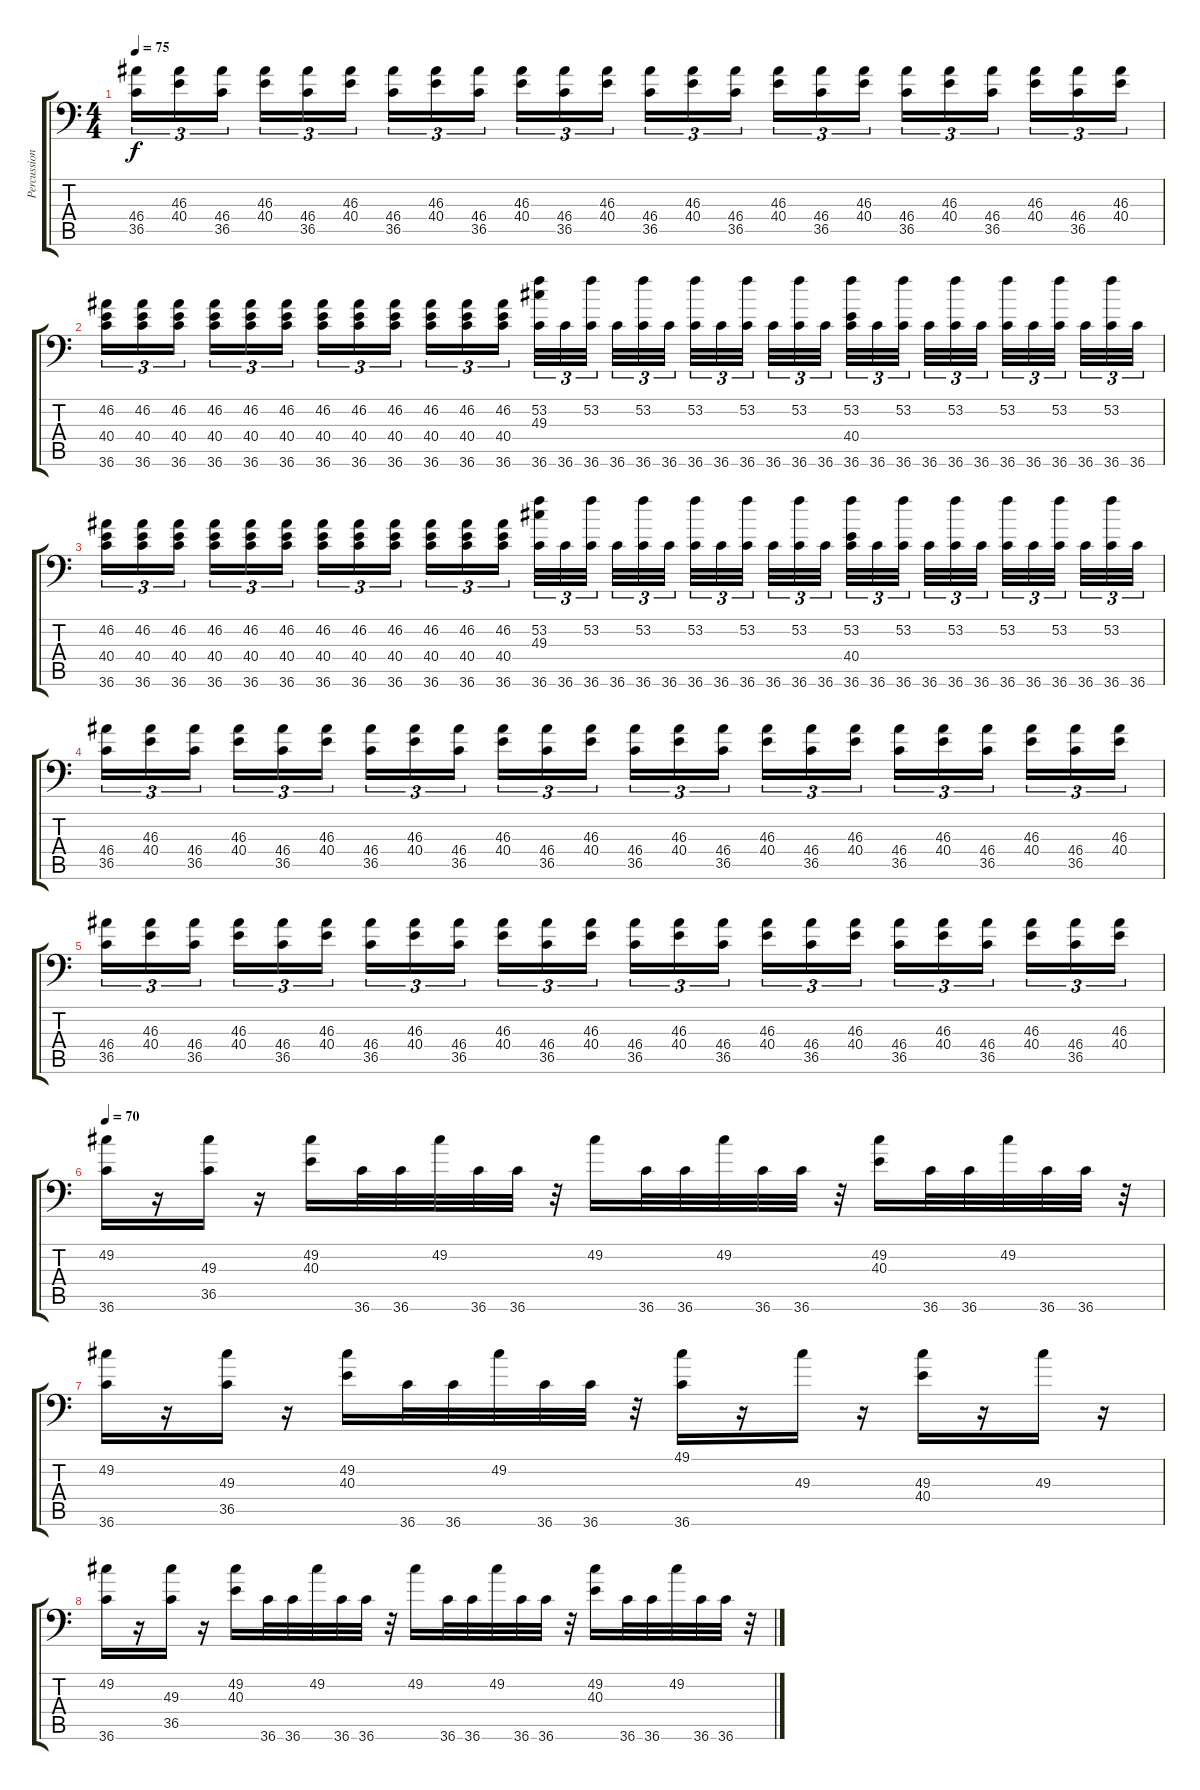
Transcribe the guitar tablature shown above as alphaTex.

\track ("Percussion" "Percussion") {instrument acousticgrandpiano}
\staff {score tabs}
\tuning (C-1 C-1 C-1 C-1 C-1 C-1) {hide}
\ts (4 4)
\tempo 75
\clef f4
\ks c
(46.4 36.5).16{tu (3 2) dy f} (46.3 40.4).16{tu (3 2)} (46.4 36.5).16{tu (3 2)} (46.3 40.4).16{tu (3 2)} (46.4 36.5).16{tu (3 2)} (46.3 40.4).16{tu (3 2)} (46.4 36.5).16{tu (3 2)} (46.3 40.4).16{tu (3 2)} (46.4 36.5).16{tu (3 2)} (46.3 40.4).16{tu (3 2)} (46.4 36.5).16{tu (3 2)} (46.3 40.4).16{tu (3 2)} (46.4 36.5).16{tu (3 2)} (46.3 40.4).16{tu (3 2)} (46.4 36.5).16{tu (3 2)} (46.3 40.4).16{tu (3 2)} (46.4 36.5).16{tu (3 2)} (46.3 40.4).16{tu (3 2)} (46.4 36.5).16{tu (3 2)} (46.3 40.4).16{tu (3 2)} (46.4 36.5).16{tu (3 2)} (46.3 40.4).16{tu (3 2)} (46.4 36.5).16{tu (3 2)} (46.3 40.4).16{tu (3 2)} |
(46.2 40.4 36.6).16{tu (3 2)} (46.2 40.4 36.6).16{tu (3 2)} (46.2 40.4 36.6).16{tu (3 2)} (46.2 40.4 36.6).16{tu (3 2)} (46.2 40.4 36.6).16{tu (3 2)} (46.2 40.4 36.6).16{tu (3 2)} (46.2 40.4 36.6).16{tu (3 2)} (46.2 40.4 36.6).16{tu (3 2)} (46.2 40.4 36.6).16{tu (3 2)} (46.2 40.4 36.6).16{tu (3 2)} (46.2 40.4 36.6).16{tu (3 2)} (46.2 40.4 36.6).16{tu (3 2)} (53.2 49.3 36.6).32{tu (3 2)} 36.6.32{tu (3 2)} (53.2 36.6).32{tu (3 2)} 36.6.32{tu (3 2)} (53.2 36.6).32{tu (3 2)} 36.6.32{tu (3 2)} (53.2 36.6).32{tu (3 2)} 36.6.32{tu (3 2)} (53.2 36.6).32{tu (3 2)} 36.6.32{tu (3 2)} (53.2 36.6).32{tu (3 2)} 36.6.32{tu (3 2)} (53.2 40.4 36.6).32{tu (3 2)} 36.6.32{tu (3 2)} (53.2 36.6).32{tu (3 2)} 36.6.32{tu (3 2)} (53.2 36.6).32{tu (3 2)} 36.6.32{tu (3 2)} (53.2 36.6).32{tu (3 2)} 36.6.32{tu (3 2)} (53.2 36.6).32{tu (3 2)} 36.6.32{tu (3 2)} (53.2 36.6).32{tu (3 2)} 36.6.32{tu (3 2)} |
(46.2 40.4 36.6).16{tu (3 2)} (46.2 40.4 36.6).16{tu (3 2)} (46.2 40.4 36.6).16{tu (3 2)} (46.2 40.4 36.6).16{tu (3 2)} (46.2 40.4 36.6).16{tu (3 2)} (46.2 40.4 36.6).16{tu (3 2)} (46.2 40.4 36.6).16{tu (3 2)} (46.2 40.4 36.6).16{tu (3 2)} (46.2 40.4 36.6).16{tu (3 2)} (46.2 40.4 36.6).16{tu (3 2)} (46.2 40.4 36.6).16{tu (3 2)} (46.2 40.4 36.6).16{tu (3 2)} (53.2 49.3 36.6).32{tu (3 2)} 36.6.32{tu (3 2)} (53.2 36.6).32{tu (3 2)} 36.6.32{tu (3 2)} (53.2 36.6).32{tu (3 2)} 36.6.32{tu (3 2)} (53.2 36.6).32{tu (3 2)} 36.6.32{tu (3 2)} (53.2 36.6).32{tu (3 2)} 36.6.32{tu (3 2)} (53.2 36.6).32{tu (3 2)} 36.6.32{tu (3 2)} (53.2 40.4 36.6).32{tu (3 2)} 36.6.32{tu (3 2)} (53.2 36.6).32{tu (3 2)} 36.6.32{tu (3 2)} (53.2 36.6).32{tu (3 2)} 36.6.32{tu (3 2)} (53.2 36.6).32{tu (3 2)} 36.6.32{tu (3 2)} (53.2 36.6).32{tu (3 2)} 36.6.32{tu (3 2)} (53.2 36.6).32{tu (3 2)} 36.6.32{tu (3 2)} |
(46.4 36.5).16{tu (3 2)} (46.3 40.4).16{tu (3 2)} (46.4 36.5).16{tu (3 2)} (46.3 40.4).16{tu (3 2)} (46.4 36.5).16{tu (3 2)} (46.3 40.4).16{tu (3 2)} (46.4 36.5).16{tu (3 2)} (46.3 40.4).16{tu (3 2)} (46.4 36.5).16{tu (3 2)} (46.3 40.4).16{tu (3 2)} (46.4 36.5).16{tu (3 2)} (46.3 40.4).16{tu (3 2)} (46.4 36.5).16{tu (3 2)} (46.3 40.4).16{tu (3 2)} (46.4 36.5).16{tu (3 2)} (46.3 40.4).16{tu (3 2)} (46.4 36.5).16{tu (3 2)} (46.3 40.4).16{tu (3 2)} (46.4 36.5).16{tu (3 2)} (46.3 40.4).16{tu (3 2)} (46.4 36.5).16{tu (3 2)} (46.3 40.4).16{tu (3 2)} (46.4 36.5).16{tu (3 2)} (46.3 40.4).16{tu (3 2)} |
(46.4 36.5).16{tu (3 2)} (46.3 40.4).16{tu (3 2)} (46.4 36.5).16{tu (3 2)} (46.3 40.4).16{tu (3 2)} (46.4 36.5).16{tu (3 2)} (46.3 40.4).16{tu (3 2)} (46.4 36.5).16{tu (3 2)} (46.3 40.4).16{tu (3 2)} (46.4 36.5).16{tu (3 2)} (46.3 40.4).16{tu (3 2)} (46.4 36.5).16{tu (3 2)} (46.3 40.4).16{tu (3 2)} (46.4 36.5).16{tu (3 2)} (46.3 40.4).16{tu (3 2)} (46.4 36.5).16{tu (3 2)} (46.3 40.4).16{tu (3 2)} (46.4 36.5).16{tu (3 2)} (46.3 40.4).16{tu (3 2)} (46.4 36.5).16{tu (3 2)} (46.3 40.4).16{tu (3 2)} (46.4 36.5).16{tu (3 2)} (46.3 40.4).16{tu (3 2)} (46.4 36.5).16{tu (3 2)} (46.3 40.4).16{tu (3 2)} |
\tempo 70
(49.2 36.6).16 r.16 (49.3 36.5).16 r.16 (49.2 40.3).16 36.6.32 36.6.32 49.2.32 36.6.32 36.6.32 r.32 49.2.16 36.6.32 36.6.32 49.2.32 36.6.32 36.6.32 r.32 (49.2 40.3).16 36.6.32 36.6.32 49.2.32 36.6.32 36.6.32 r.32 |
(49.2 36.6).16 r.16 (49.3 36.5).16 r.16 (49.2 40.3).16 36.6.32 36.6.32 49.2.32 36.6.32 36.6.32 r.32 (49.1 36.6).16 r.16 49.3.16 r.16 (49.3 40.4).16 r.16 49.3.16 r.16 |
(49.2 36.6).16 r.16 (49.3 36.5).16 r.16 (49.2 40.3).16 36.6.32 36.6.32 49.2.32 36.6.32 36.6.32 r.32 49.2.16 36.6.32 36.6.32 49.2.32 36.6.32 36.6.32 r.32 (49.2 40.3).16 36.6.32 36.6.32 49.2.32 36.6.32 36.6.32 r.32
